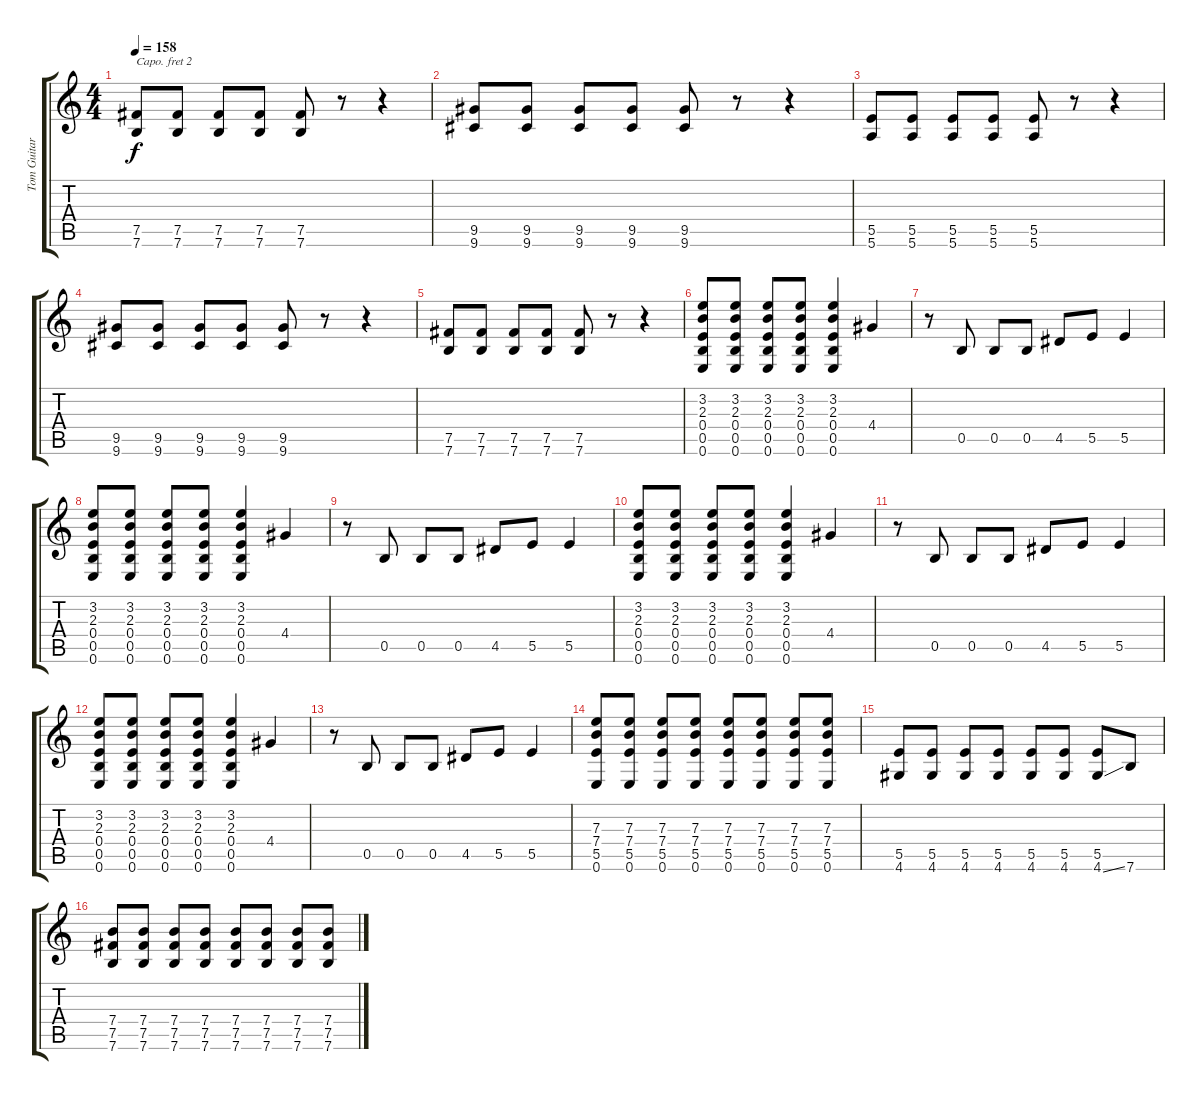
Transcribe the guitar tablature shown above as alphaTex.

\track ("Tom Guitar Distorsion1" "Tom Guitar") {instrument distortionguitar}
\staff {score tabs}
\capo 2
\tuning (E4 B3 G3 D3 A2 D2) {hide}
\ts (4 4)
\tempo 158
\clef g2
\ks c
(7.5 7.6).8{dy f} (7.5 7.6).8 (7.5 7.6).8 (7.5 7.6).8 (7.5 7.6).8 r.8 r.4 |
(9.5 9.6).8 (9.5 9.6).8 (9.5 9.6).8 (9.5 9.6).8 (9.5 9.6).8 r.8 r.4 |
(5.5 5.6).8 (5.5 5.6).8 (5.5 5.6).8 (5.5 5.6).8 (5.5 5.6).8 r.8 r.4 |
(9.5 9.6).8 (9.5 9.6).8 (9.5 9.6).8 (9.5 9.6).8 (9.5 9.6).8 r.8 r.4 |
(7.5 7.6).8 (7.5 7.6).8 (7.5 7.6).8 (7.5 7.6).8 (7.5 7.6).8 r.8 r.4 |
(3.2 2.3 0.4 0.5 0.6).8 (3.2 2.3 0.4 0.5 0.6).8 (3.2 2.3 0.4 0.5 0.6).8 (3.2 2.3 0.4 0.5 0.6).8 (3.2 2.3 0.4 0.5 0.6).4 4.4.4 |
r.8 0.5.8 0.5.8 0.5.8 4.5.8 5.5.8 5.5.4 |
(3.2 2.3 0.4 0.5 0.6).8 (3.2 2.3 0.4 0.5 0.6).8 (3.2 2.3 0.4 0.5 0.6).8 (3.2 2.3 0.4 0.5 0.6).8 (3.2 2.3 0.4 0.5 0.6).4 4.4.4 |
r.8 0.5.8 0.5.8 0.5.8 4.5.8 5.5.8 5.5.4 |
(3.2 2.3 0.4 0.5 0.6).8 (3.2 2.3 0.4 0.5 0.6).8 (3.2 2.3 0.4 0.5 0.6).8 (3.2 2.3 0.4 0.5 0.6).8 (3.2 2.3 0.4 0.5 0.6).4 4.4.4 |
r.8 0.5.8 0.5.8 0.5.8 4.5.8 5.5.8 5.5.4 |
(3.2 2.3 0.4 0.5 0.6).8 (3.2 2.3 0.4 0.5 0.6).8 (3.2 2.3 0.4 0.5 0.6).8 (3.2 2.3 0.4 0.5 0.6).8 (3.2 2.3 0.4 0.5 0.6).4 4.4.4 |
r.8 0.5.8 0.5.8 0.5.8 4.5.8 5.5.8 5.5.4 |
(7.3 7.4 5.5 0.6).8 (7.3 7.4 5.5 0.6).8 (7.3 7.4 5.5 0.6).8 (7.3 7.4 5.5 0.6).8 (7.3 7.4 5.5 0.6).8 (7.3 7.4 5.5 0.6).8 (7.3 7.4 5.5 0.6).8 (7.3 7.4 5.5 0.6).8 |
(5.5 4.6).8 (5.5 4.6).8 (5.5 4.6).8 (5.5 4.6).8 (5.5 4.6).8 (5.5 4.6).8 (5.5 4.6{ss}).8 7.6.8 |
(7.4 7.5 7.6).8 (7.4 7.5 7.6).8 (7.4 7.5 7.6).8 (7.4 7.5 7.6).8 (7.4 7.5 7.6).8 (7.4 7.5 7.6).8 (7.4 7.5 7.6).8 (7.4 7.5 7.6).8
